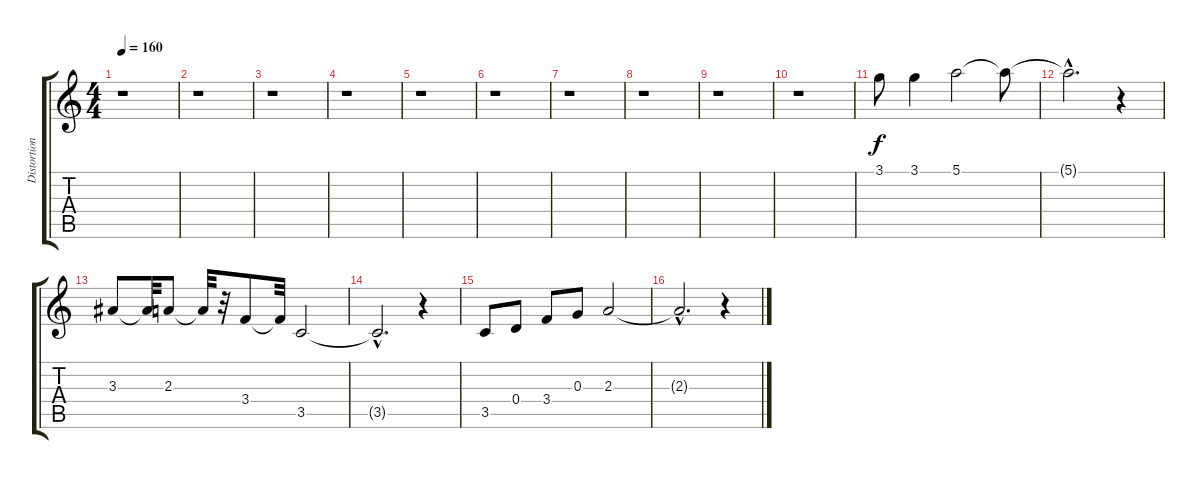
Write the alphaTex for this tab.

\track ("Distortion Guitar" "Distortion") {instrument distortionguitar}
\staff {score tabs}
\tuning (E4 B3 G3 D3 A2 E2) {hide}
\ts (4 4)
\tempo 160
\clef g2
\ks c
r.1{dy f} |
r.1 |
r.1 |
r.1 |
r.1 |
r.1 |
r.1 |
r.1 |
r.1 |
r.1 |
3.1.8 3.1.4 5.1.2 5.1{t}.8 |
5.1{hac t}.2{d} r.4 |
3.3.8 3.3{t}.32 2.3.8 2.3{t}.32 r.32 3.4.8 3.4{t}.32 3.5.2 |
3.5{hac t}.2{d} r.4 |
3.5.8 0.4.8 3.4.8 0.3.8 2.3.2 |
2.3{hac t}.2{d} r.4
